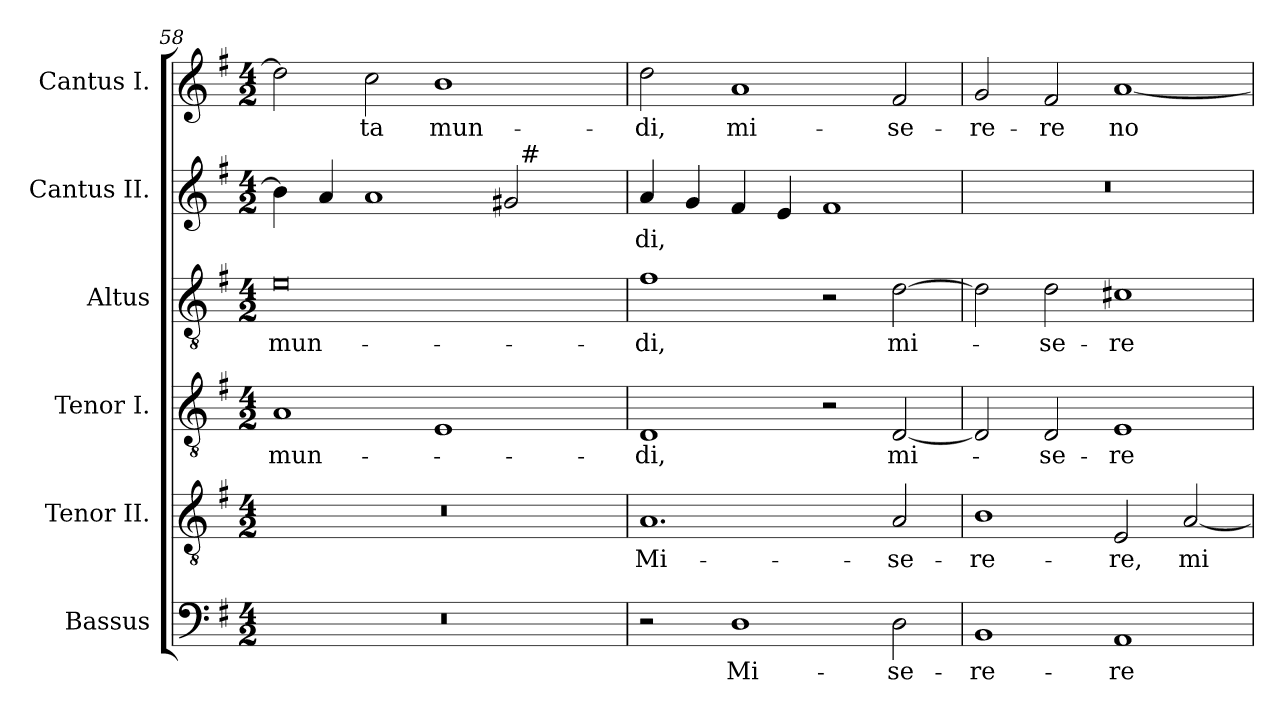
**kern	**text	**kern	**text	**kern	**text	**kern	**text	**kern	**text	**kern	**text
*part6	*part6	*part5	*part5	*part4	*part4	*part3	*part3	*part2	*part2	*part1	*part1
*staff6	*staff6	*staff5	*staff5	*staff4	*staff4	*staff3	*staff3	*staff2	*staff2	*staff1	*staff1
*I"Bassus	*	*I"Tenor II.	*	*I"Tenor I.	*	*I"Altus	*	*I"Cantus II.	*	*I"Cantus I.	*
*I'B.	*	*I'T. II.	*	*I'T. I.	*	*I'A.	*	*I'C. II	*	*I'C. I	*
*clefF4	*	*clefGv2	*	*clefGv2	*	*clefGv2	*	*clefG2	*	*clefG2	*
*	*	*ITrd7c12	*	*ITrd7c12	*	*ITrd7c12	*	*	*	*	*
*k[f#]	*	*k[f#]	*	*k[f#]	*	*k[f#]	*	*k[f#]	*	*k[f#]	*
*G:	*	*G:	*	*G:	*	*G:	*	*G:	*	*G:	*
*M4/2	*	*M4/2	*	*M4/2	*	*M4/2	*	*M4/2	*	*M4/2	*
=58	=58	=58	=58	=58	=58	=58	=58	=58	=58	=58	=58
!LO:N:vis=1	!	!LO:N:vis=1	!	!	!	!	!	!	!	!	!
!	!	!	!	!	!LO:LY:b:color=#000000	!	!	!	!	!	!
!	!	!	!	!	!	!	!LO:LY:b:color=#000000	!	!	!	!
*	*	*	*	*	*	*	*	*^	*	*	*
0r	.	0r	.	1AAi	mun-	0Ei	mun-	4bi\]	1ryy	.	2ddi\]	.
.	.	.	.	.	.	.	.	4ai/	.	.	.	.
!	!	!	!	!	!	!	!	!	!	!	!	!LO:LY:b:color=#000000
.	.	.	.	.	.	.	.	1ai	.	.	2cci\	-ta
!	!	!	!	!	!	!	!	!	!	!	!	!LO:LY:b:color=#000000
.	.	.	.	1EEi	.	.	.	.	2ryy	.	1bi	mun-
.	.	.	.	.	.	.	.	2g#i/	32ryy	.	.	.
.	.	.	.	.	.	.	.	.	256ryy	.	.	.
!	!	!	!	!	!	!	!	!	!LO:TX:a:t=#	!	!	!
.	.	.	.	.	.	.	.	.	4ryy	.	.	.
.	.	.	.	.	.	.	.	.	8ryy	.	.	.
.	.	.	.	.	.	.	.	.	16ryy	.	.	.
.	.	.	.	.	.	.	.	.	64..ryy	.	.	.
*	*	*	*	*	*	*	*	*v	*v	*	*	*
=59	=59	=59	=59	=59	=59	=59	=59	=59	=59	=59	=59
*	*	*	*	*	*	*	*	*^	*	*	*
!	!	!	!LO:LY:b:color=#000000	!	!	!	!	!	!	!	!	!
*	*	*	*	*	*	*	*	*v	*v	*	*	*
*	*	*	*	*	*	*	*	*^	*	*	*
!	!	!	!	!	!LO:LY:b:color=#000000	!	!	!	!	!	!	!
*	*	*	*	*	*	*	*	*v	*v	*	*	*
*	*	*	*	*	*	*	*	*^	*	*	*
!	!	!	!	!	!	!	!LO:LY:b:color=#000000	!	!	!	!	!
*	*	*	*	*	*	*	*	*v	*v	*	*	*
*	*	*	*	*	*	*	*	*^	*	*	*
!	!	!	!	!	!	!	!	!	!	!LO:LY:b:color=#000000	!	!
*	*	*	*	*	*	*	*	*v	*v	*	*	*
*	*	*	*	*	*	*	*	*^	*	*	*
!	!	!	!	!	!	!	!	!	!	!	!	!LO:LY:b:color=#000000
*	*	*	*	*	*	*	*	*v	*v	*	*	*
2r	.	1.AAi	Mi-	1DDi	-di,	1F#i	-di,	4ai/	-di,	2ddi\	-di,
.	.	.	.	.	.	.	.	4gi/	.	.	.
!	!LO:LY:b:color=#000000	!	!	!	!	!	!	!	!	!	!
!	!	!	!	!	!	!	!	!	!	!	!LO:LY:b:color=#000000
1Di	Mi-	.	.	.	.	.	.	4f#i/	.	1ai	mi-
.	.	.	.	.	.	.	.	4ei/	.	.	.
.	.	.	.	2r	.	2r	.	1f#i	.	.	.
!	!LO:LY:b:color=#000000	!	!	!	!	!	!	!	!	!	!
!	!	!	!LO:LY:b:color=#000000	!	!	!	!	!	!	!	!
!	!	!	!	!	!LO:LY:b:color=#000000	!	!	!	!	!	!
!	!	!	!	!	!	!	!LO:LY:b:color=#000000	!	!	!	!
!	!	!	!	!	!	!	!	!	!	!	!LO:LY:b:color=#000000
2Di\	-se-	2AAi/	-se-	[2DDi/	mi-	[2Di\	mi-	.	.	2f#i/	-se-
!!LO:LB:g=z
=60	=60	=60	=60	=60	=60	=60	=60	=60	=60	=60	=60
!	!LO:LY:b:color=#000000	!	!	!	!	!	!	!	!	!	!
!	!	!	!LO:LY:b:color=#000000	!	!	!	!	!LO:N:vis=1	!	!	!
!	!	!	!	!	!	!	!	!	!	!	!LO:LY:b:color=#000000
1BBi	-re-	1BBi	-re-	2DDi/]	.	2Di\]	.	0r	.	2gi/	-re-
!	!	!	!	!	!LO:LY:b:color=#000000	!	!	!	!	!	!
!	!	!	!	!	!	!	!LO:LY:b:color=#000000	!	!	!	!
!	!	!	!	!	!	!	!	!	!	!	!LO:LY:b:color=#000000
.	.	.	.	2DDi/	-se-	2Di\	-se-	.	.	2f#i/	-re
!	!LO:LY:b:color=#000000	!	!	!	!	!	!	!	!	!	!
!	!	!	!LO:LY:b:color=#000000	!	!	!	!	!	!	!	!
!	!	!	!	!	!LO:LY:b:color=#000000	!	!	!	!	!	!
!	!	!	!	!	!	!	!LO:LY:b:color=#000000	!	!	!	!
!	!	!	!	!	!	!	!	!	!	!	!LO:LY:b:color=#000000
1AAi	-re	2EEi/	-re,	1EEi	-re-	1C#Xi	-re-	.	.	[1ai	no-
!	!	!	!LO:LY:b:color=#000000	!	!	!	!	!	!	!	!
.	.	[2AAi/	mi-	.	.	.	.	.	.	.	.
=	=	=	=	=	=	=	=	=	=	=	=
*-	*-	*-	*-	*-	*-	*-	*-	*-	*-	*-	*-
